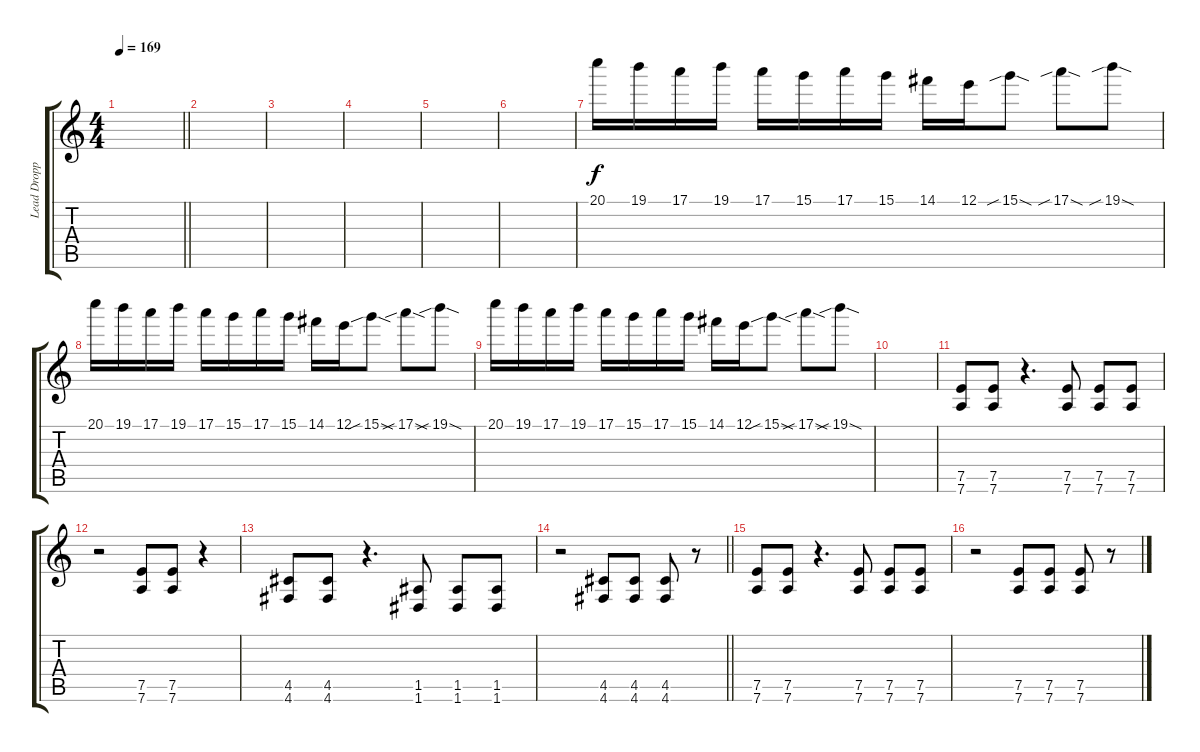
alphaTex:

\track ("Lead Dropped D " "Lead Dropp") {instrument distortionguitar}
\staff {score tabs}
\tuning (E4 B3 G3 D3 A2 D2) {hide}
\ts (4 4)
\tempo 169
\clef g2
\barLineRight lightlight
\ks c
|
|
|
|
|
|
20.1.16 19.1.16 17.1.16 19.1.16 17.1.16 15.1.16 17.1.16 15.1.16 14.1.16 12.1.16 15.1{sib sod}.8 17.1{sib sod}.8 19.1{sib sod}.8 |
20.1.16 19.1.16 17.1.16 19.1.16 17.1.16 15.1.16 17.1.16 15.1.16 14.1.16 12.1.16 15.1{sib sod}.8 17.1{sib sod}.8 19.1{sib sod}.8 |
20.1.16 19.1.16 17.1.16 19.1.16 17.1.16 15.1.16 17.1.16 15.1.16 14.1.16 12.1.16 15.1{sib sod}.8 17.1{sib sod}.8 19.1{sib sod}.8 |
|
(7.5 7.6).8 (7.5 7.6).8 r.4{d} (7.5 7.6).8 (7.5 7.6).8 (7.5 7.6).8 |
r.2 (7.5 7.6).8 (7.5 7.6).8 r.4 |
(4.5 4.6).8 (4.5 4.6).8 r.4{d} (1.5 1.6).8 (1.5 1.6).8 (1.5 1.6).8 |
\barLineRight lightlight
r.2 (4.5 4.6).8 (4.5 4.6).8 (4.5 4.6).8 r.8 |
(7.5 7.6).8 (7.5 7.6).8 r.4{d} (7.5 7.6).8 (7.5 7.6).8 (7.5 7.6).8 |
r.2 (7.5 7.6).8 (7.5 7.6).8 (7.5 7.6).8 r.8
